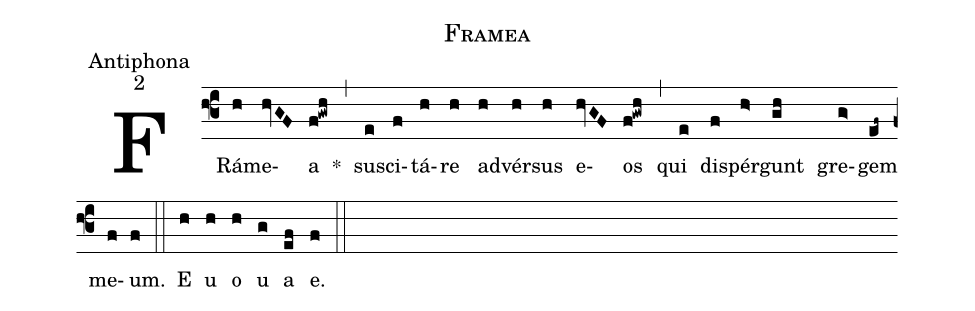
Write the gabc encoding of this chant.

name:Framea;
office-part:Antiphona;
mode:2;
%%
(f3) FRá(h)me(hvGF)a(f!gwh) *(,) su(e)sci(f)tá(h)re(h) ad(h)vér(h)sus(h) e(hvGF)os(f!gwh) (,) qui(e) dis(f)pér(h>)gunt(gh) gre(g>)gem(ef~) me(f)um.(f) (::) E(h) u(h) o(h) u(g) a(ef) e.(f) (::)
